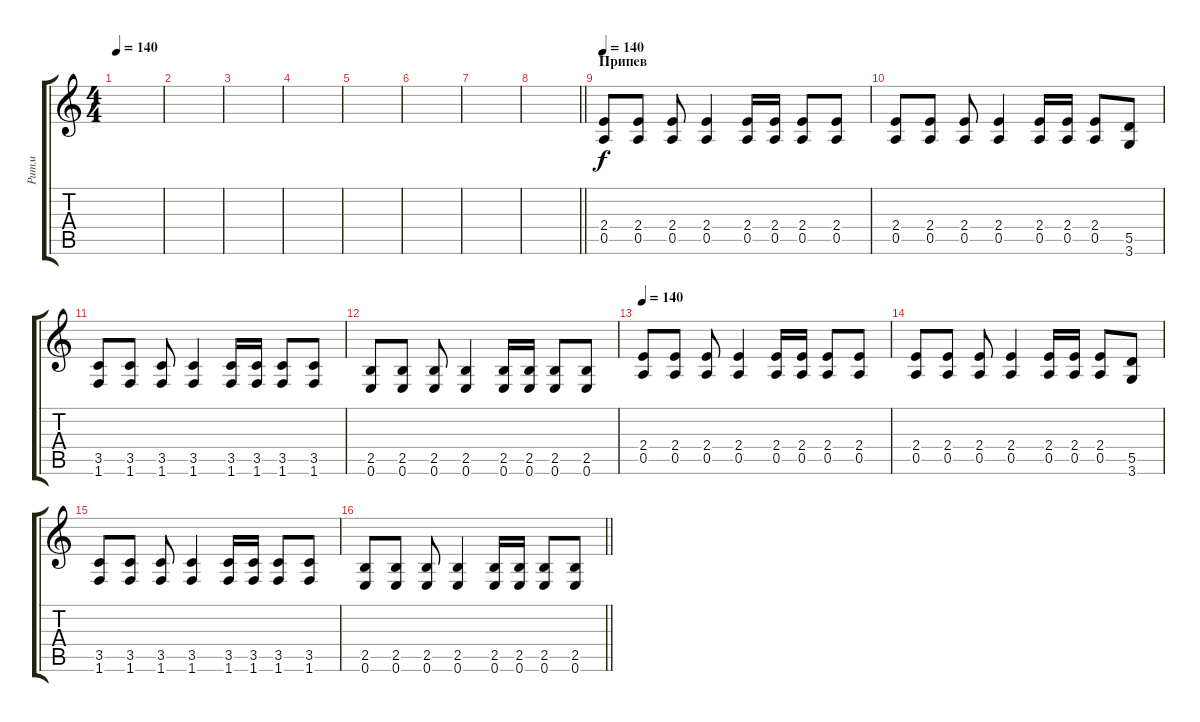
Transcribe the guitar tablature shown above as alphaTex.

\track ("Ритм" "Ритм") {instrument distortionguitar}
\staff {score tabs}
\tuning (E4 B3 G3 D3 A2 E2) {hide}
\ts (4 4)
\tempo 140
\clef g2
\ks c
|
|
|
|
|
|
|
\barLineRight lightlight
|
\section ("" "Припев")
\tempo 140
(2.4 0.5).8 (2.4 0.5).8 (2.4 0.5).8 (2.4 0.5).4 (2.4 0.5).16 (2.4 0.5).16 (2.4 0.5).8 (2.4 0.5).8 |
(2.4 0.5).8 (2.4 0.5).8 (2.4 0.5).8 (2.4 0.5).4 (2.4 0.5).16 (2.4 0.5).16 (2.4 0.5).8 (5.5 3.6).8 |
(3.5 1.6).8 (3.5 1.6).8 (3.5 1.6).8 (3.5 1.6).4 (3.5 1.6).16 (3.5 1.6).16 (3.5 1.6).8 (3.5 1.6).8 |
(2.5 0.6).8 (2.5 0.6).8 (2.5 0.6).8 (2.5 0.6).4 (2.5 0.6).16 (2.5 0.6).16 (2.5 0.6).8 (2.5 0.6).8 |
\tempo 140
(2.4 0.5).8 (2.4 0.5).8 (2.4 0.5).8 (2.4 0.5).4 (2.4 0.5).16 (2.4 0.5).16 (2.4 0.5).8 (2.4 0.5).8 |
(2.4 0.5).8 (2.4 0.5).8 (2.4 0.5).8 (2.4 0.5).4 (2.4 0.5).16 (2.4 0.5).16 (2.4 0.5).8 (5.5 3.6).8 |
(3.5 1.6).8 (3.5 1.6).8 (3.5 1.6).8 (3.5 1.6).4 (3.5 1.6).16 (3.5 1.6).16 (3.5 1.6).8 (3.5 1.6).8 |
\barLineRight lightlight
(2.5 0.6).8 (2.5 0.6).8 (2.5 0.6).8 (2.5 0.6).4 (2.5 0.6).16 (2.5 0.6).16 (2.5 0.6).8 (2.5 0.6).8
